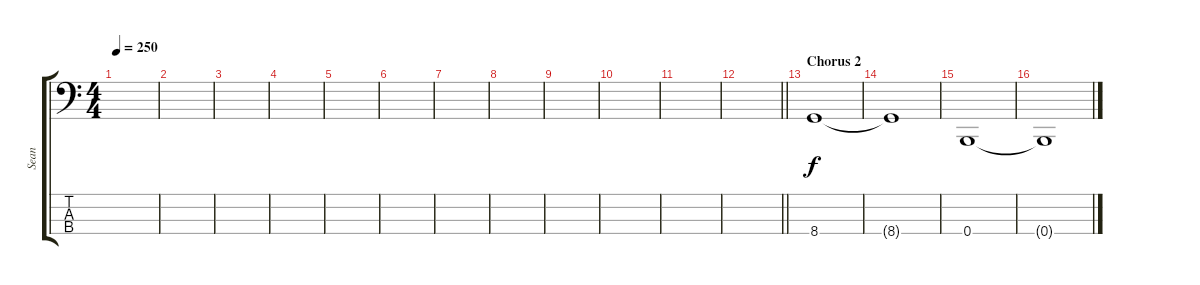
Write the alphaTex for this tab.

\track ("Sean" "Sean") {instrument electricbasspick}
\staff {score tabs}
\tuning (E2 B1 Gb1 B0) {hide}
\ts (4 4)
\tempo 250
\clef f4
\ks c
|
|
|
|
|
|
|
|
|
|
|
\barLineRight lightlight
|
\section ("" "Chorus 2")
8.4.1 |
8.4{t}.1 |
0.4.1 |
0.4{t}.1
